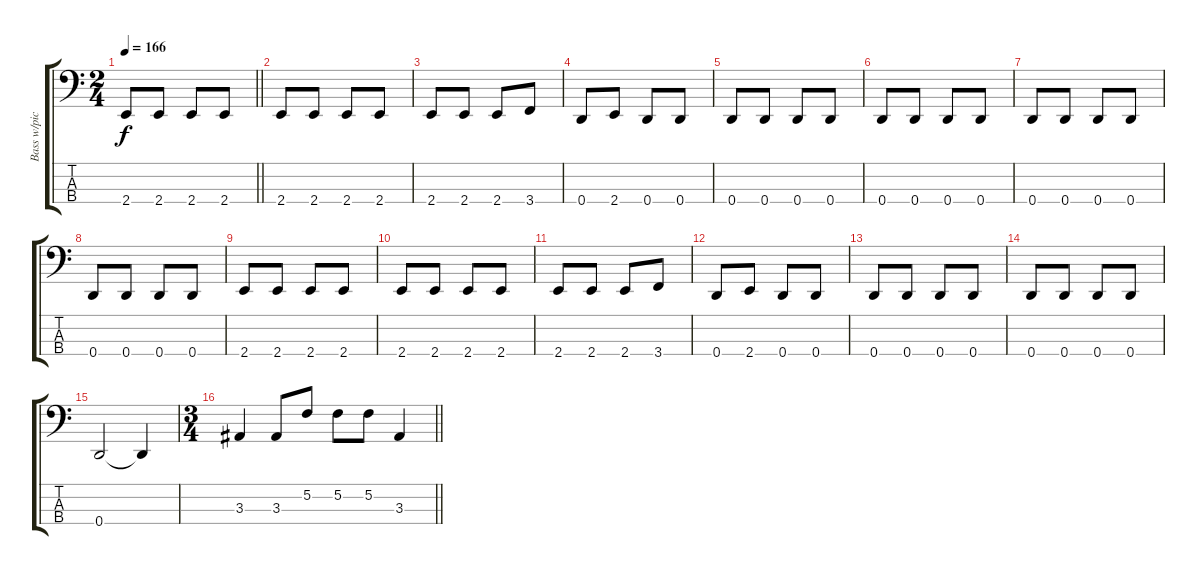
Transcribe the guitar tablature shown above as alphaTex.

\track ("Bass w/pick" "Bass w/pic") {instrument electricbasspick}
\staff {score tabs}
\tuning (F2 C2 G1 D1) {hide}
\ts (2 4)
\tempo 166
\clef f4
\barLineRight lightlight
\ks c
2.4.8{dy f} 2.4.8 2.4.8 2.4.8 |
2.4.8 2.4.8 2.4.8 2.4.8 |
2.4.8 2.4.8 2.4.8 3.4.8 |
0.4.8 2.4.8 0.4.8 0.4.8 |
0.4.8 0.4.8 0.4.8 0.4.8 |
0.4.8 0.4.8 0.4.8 0.4.8 |
0.4.8 0.4.8 0.4.8 0.4.8 |
0.4.8 0.4.8 0.4.8 0.4.8 |
2.4.8 2.4.8 2.4.8 2.4.8 |
2.4.8 2.4.8 2.4.8 2.4.8 |
2.4.8 2.4.8 2.4.8 3.4.8 |
0.4.8 2.4.8 0.4.8 0.4.8 |
0.4.8 0.4.8 0.4.8 0.4.8 |
0.4.8 0.4.8 0.4.8 0.4.8 |
0.4.2 0.4{t}.4 |
\ts (3 4)
\barLineRight lightlight
3.3.4 3.3.8 5.2.8 5.2.8 5.2.8 3.3.4
